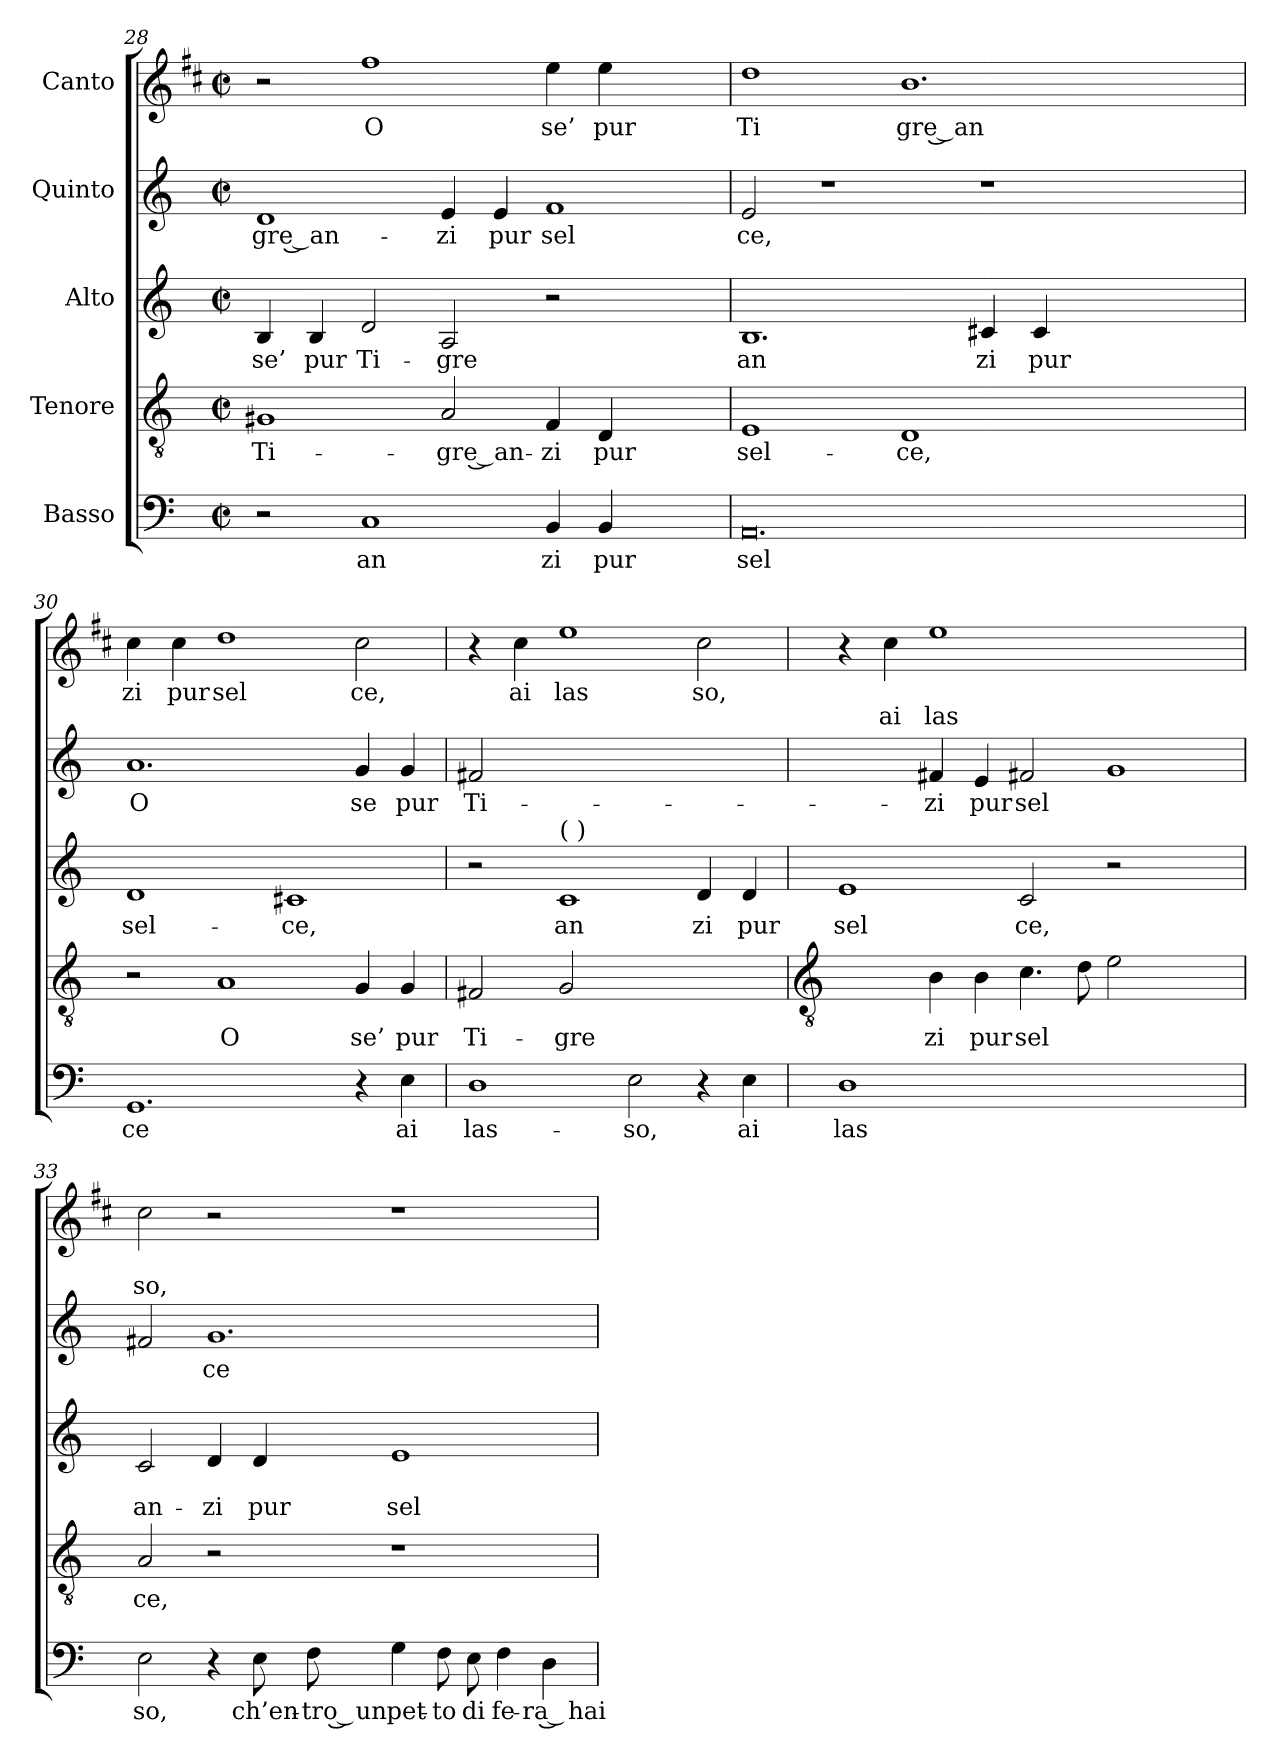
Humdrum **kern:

**kern	**text	**kern	**text	**kern	**text	**text	**kern	**text	**kern	**text	**text
*part5	*part5	*part4	*part4	*part3	*part3	*part3	*part2	*part2	*part1	*part1	*part1
*staff5	*staff5	*staff4	*staff4	*staff3	*staff3	*staff3	*staff2	*staff2	*staff1	*staff1	*staff1
*I"Basso	*	*I"Tenore	*	*I"Alto	*	*	*I"Quinto	*	*I"Canto	*	*
!!LO:LB:g=z
*clefF4	*	*clefGv2	*	*clefG2	*	*	*clefG2	*	*clefG2	*	*
*	*	*	*	*	*	*	*	*	*ITrd1c2	*	*
*k[]	*	*k[]	*	*k[]	*	*	*k[]	*	*k[]	*	*
*C:	*	*C:	*	*C:	*	*	*C:	*	*C:	*	*
*M4/2	*	*M4/2	*	*M4/2	*	*	*M4/2	*	*M4/2	*	*
*met(c|)	*	*met(c|)	*	*met(c|)	*	*	*met(c|)	*	*met(c|)	*	*
=28A	=28A	=28A	=28A	=28A	=28A	=28A	=28A	=28A	=28A	=28A	=28A
!	!	!	!LO:LY:b	!	!LO:LY:b	!	!	!LO:LY:b	!	!	!
2r	.	1G#X	Ti-	4B	se’	.	1d	-gre͜ an-	2r	.	.
!	!	!	!	!	!LO:LY:b	!	!	!	!	!	!
.	.	.	.	4B	pur	.	.	.	.	.	.
!	!LO:LY:b	!	!	!	!LO:LY:b	!	!	!	!	!LO:LY:b	!
1C	an	.	.	2d	Ti-	.	.	.	1ee	O	.
!	!	!	!LO:LY:b	!	!LO:LY:b	!	!	!LO:LY:b	!	!	!
.	.	2A	-gre͜ an-	2A	-gre	.	4e	-zi	.	.	.
!	!	!	!	!	!	!	!	!LO:LY:b	!	!	!
.	.	.	.	.	.	.	4e	pur	.	.	.
!	!LO:LY:b	!	!LO:LY:b	!	!	!	!	!LO:LY:b	!	!LO:LY:b	!
4BB	zi	4F	-zi	2r	.	.	1f	sel	4dd	se’	.
!	!LO:LY:b	!	!LO:LY:b	!	!	!	!	!	!	!LO:LY:b	!
4BB	pur	4D	pur	.	.	.	.	.	4dd	pur	.
2ryy	.	2ryy	.	2ryy	.	.	.	.	2ryy	.	.
!!LO:LB:g=z
=29	=29	=29	=29	=29	=29	=29	=29	=29	=29	=29	=29
!	!LO:LY:b	!	!LO:LY:b	!	!LO:LY:b	!	!	!LO:LY:b	!	!LO:LY:b	!
0.AA	sel	1E	sel-	1.B	an	.	2e	ce,	1cc	Ti	.
.	.	.	.	.	.	.	1r	.	.	.	.
!	!	!	!LO:LY:b	!	!	!	!	!	!	!LO:LY:b	!
.	.	1D	-ce,	.	.	.	.	.	1.a	gre͜ an	.
!	!	!	!	!	!LO:LY:b	!	!	!	!	!	!
.	.	.	.	4c#X	zi	.	1r	.	.	.	.
!	!	!	!	!	!LO:LY:b	!	!	!	!	!	!
.	.	.	.	4c#	pur	.	.	.	.	.	.
.	.	1ryy	.	1ryy	.	.	.	.	.	.	.
.	.	.	.	.	.	.	2ryy	.	2ryy	.	.
=30	=30	=30	=30	=30	=30	=30	=30	=30	=30	=30	=30
!	!LO:LY:b	!	!	!	!LO:LY:b	!	!	!LO:LY:b	!	!LO:LY:b	!
1.GG	ce	2r	.	1d	sel-	.	1.a	O	4b	zi	.
!	!	!	!	!	!	!	!	!	!	!LO:LY:b	!
.	.	.	.	.	.	.	.	.	4b	pur	.
!	!	!	!LO:LY:b	!	!	!	!	!	!	!LO:LY:b	!
.	.	1A	O	.	.	.	.	.	1cc	sel	.
!	!	!	!	!	!LO:LY:b	!	!	!	!	!	!
.	.	.	.	1c#X	-ce,	.	.	.	.	.	.
!	!	!	!LO:LY:b	!	!	!	!	!LO:LY:b	!	!LO:LY:b	!
4r	.	4G	se’	.	.	.	4g	se	2b	ce,	.
!	!LO:LY:b	!	!LO:LY:b	!	!	!	!	!LO:LY:b	!	!	!
4E	ai	4G	pur	.	.	.	4g	pur	.	.	.
=31	=31	=31	=31	=31	=31	=31	=31	=31	=31	=31	=31
!	!LO:LY:b	!	!LO:LY:b	!	!	!	!	!LO:LY:b	!	!	!
1D	las-	2F#X	Ti-	2r	.	.	2f#X	Ti-	4r	.	.
!	!	!	!	!	!	!	!	!	!	!LO:LY:b	!
.	.	.	.	.	.	.	.	.	4b	ai	.
!	!	!	!	!LO:TX:a:t=(  )	!	!	!	!	!	!	!
!	!	!	!LO:LY:b	!	!LO:LY:b	!	!	!LO:LY:b	!	!LO:LY:b	!
.	.	2G	-gre	1c	an	.	[2gyy	-gre͜ an	1dd	las	.
!	!LO:LY:b	!	!LO:LY:b	!	!	!	!	!	!	!	!
2E	-so,	[1Ayy	an	.	.	.	1ryy	.	.	.	.
!	!	!	!	!	!LO:LY:b	!	!	!	!	!LO:LY:b	!
4r	.	.	.	4d	zi	.	.	.	2b	so,	.
!	!LO:LY:b	!	!	!	!LO:LY:b	!	!	!	!	!	!
4E	ai	.	.	4d	pur	.	.	.	.	.	.
!!LO:LB:g=z
=32	=32	=32	=32	=32	=32	=32	=32	=32	=32	=32	=32
*	*	*clefGv2	*	*	*	*	*	*	*	*	*
!	!LO:LY:b	!	!	!	!LO:LY:b	!	!	!	!	!	!
1D	las	2Ayy]	.	1e	sel	.	2gyy]	.	4r	.	.
!	!	!	!	!	!	!	!	!	!	!	!LO:LY:b
.	.	.	.	.	.	.	.	.	4b	.	ai
!	!	!	!LO:LY:b	!	!	!	!	!LO:LY:b	!	!	!LO:LY:b
.	.	4B	zi	.	.	.	4f#X	zi	1dd	.	las
!	!	!	!LO:LY:b	!	!	!	!	!LO:LY:b	!	!	!
.	.	4B	pur	.	.	.	4e	pur	.	.	.
!	!	!	!LO:LY:b	!	!LO:LY:b	!	!	!LO:LY:b	!	!	!
1.ryy	.	4.c	sel	2c	ce,	.	2f#X	sel	.	.	.
.	.	8d	.	.	.	.	.	.	.	.	.
.	.	2e	.	2r	.	.	1g	.	1ryy	.	.
.	.	2ryy	.	2ryy	.	.	.	.	.	.	.
!!LO:LB:g=z
=33	=33	=33	=33	=33	=33	=33	=33	=33	=33	=33	=33
!	!LO:LY:b	!	!LO:LY:b	!	!	!LO:LY:b	!	!	!	!	!LO:LY:b
2E	so,	2A	ce,	2c	.	an-	2f#	.	2b	.	so,
!	!	!	!	!	!	!LO:LY:b	!	!LO:LY:b	!	!	!
4r	.	2r	.	4d	.	-zi	1.g	ce	2r	.	.
!	!LO:LY:b	!	!	!	!	!LO:LY:b	!	!	!	!	!
8E	ch’en-	.	.	4d	.	pur	.	.	.	.	.
!	!LO:LY:b	!	!	!	!	!	!	!	!	!	!
8F	-tro͜ un	.	.	.	.	.	.	.	.	.	.
!	!LO:LY:b	!	!	!	!	!LO:LY:b	!	!	!	!	!
4G	pet-	1r	.	1e	.	sel	.	.	1r	.	.
!	!LO:LY:b	!	!	!	!	!	!	!	!	!	!
8F	-to	.	.	.	.	.	.	.	.	.	.
!	!LO:LY:b	!	!	!	!	!	!	!	!	!	!
8E	di	.	.	.	.	.	.	.	.	.	.
!	!LO:LY:b	!	!	!	!	!	!	!	!	!	!
4F	fe-	.	.	.	.	.	.	.	.	.	.
!	!LO:LY:b	!	!	!	!	!	!	!	!	!	!
4D	-ra͜ hai	.	.	.	.	.	.	.	.	.	.
=	=	=	=	=	=	=	=	=	=	=	=
*-	*-	*-	*-	*-	*-	*-	*-	*-	*-	*-	*-
